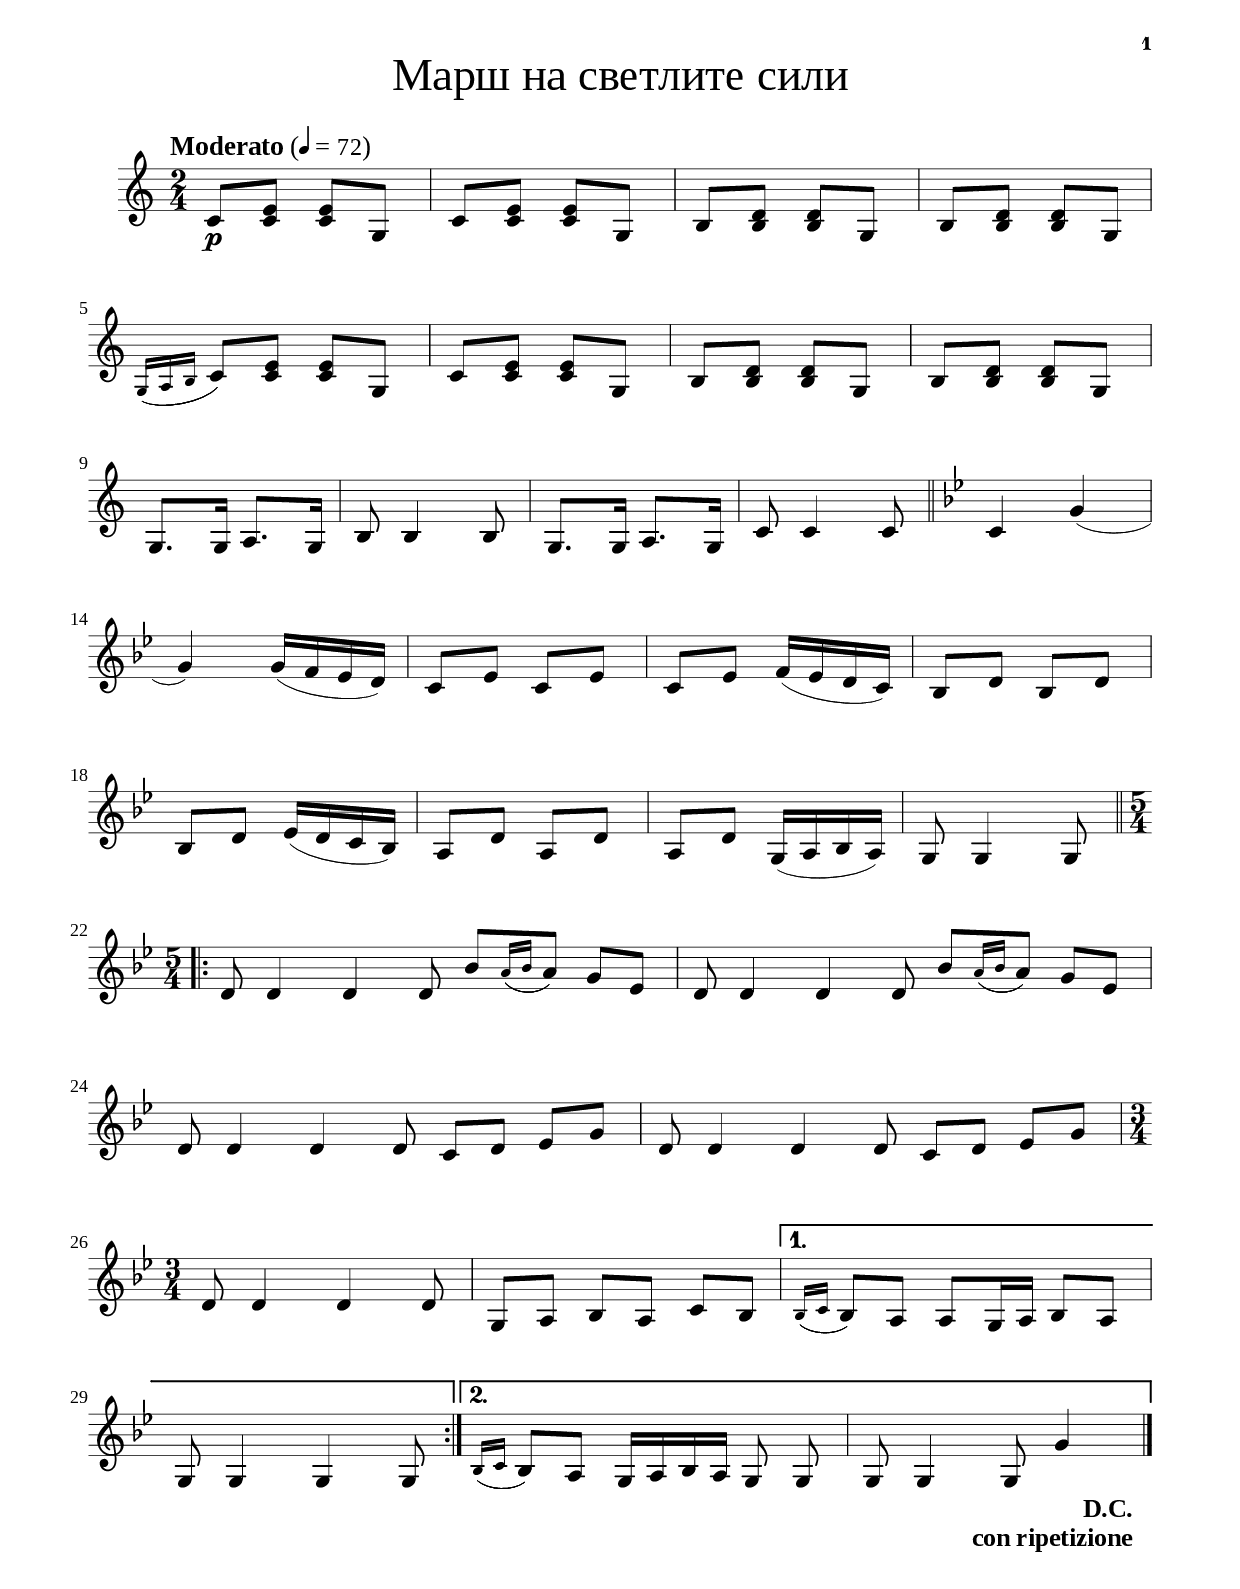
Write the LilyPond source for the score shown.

\version "2.24.4"

% include paper part and global functions
\include "include/globals.ily"
\bookpart {
  \label #'ref162
  \tocItem \markup "Марш на светлите сили"
  \paper {
    print-all-headers = ##t
    print-page-number = ##t
    print-first-page-number = ##t


    % put page numbers on the top and change the font style.
    oddHeaderMarkup = \markup
    \fill-line {
      ""
      \unless \on-first-page-of-part \fromproperty #'header:instrument
      \if \should-print-page-number \abs-fontsize #7 { \number \fromproperty #'page:page-number-string }
    }
    %% evenHeaderMarkup would inherit the value of
    %% oddHeaderMarkup if it were not defined here
    evenHeaderMarkup = \markup
    \fill-line {
      \if \should-print-page-number \abs-fontsize #7 { \number \fromproperty #'page:page-number-string }
      \unless \on-first-page-of-part \fromproperty #'header:instrument
      ""
    }

    oddFooterMarkup = \markup ""

    evenFooterMarkup = ""
    left-margin = 1.5\cm
    right-margin = 1.5\cm
    top-margin = 1\cm
    bottom-margin = 1.2\cm
    ragged-bottom = ##t % do not spread the staves to fill the whole vertical space
    top-markup-spacing.basic-distance = 0\mm % margin between page number and system for the first page
    top-system-spacing.basic-distance = 10\mm % margin between page number and system for the other pages

    % change distance between staves
    system-system-spacing =
    #'((basic-distance . 15)
       (minimum-distance . 6)
       (padding . 1)
       (stretchability . 12))
  }


  \score {
    \include "include/score-layout.ily"
    \new Voice \absolute {
      \clef treble
      \key c \major
      \time 2/4
      \tempoFunc "Moderato" 4 "72"
      \autoBeamOff
      c'8 \p [<e'
      c'>8]   <e'
      c'>8  [g8] | % 2
      c'8  [<e'
      c'>8]  <e'
      c'>8  [g8] | % 3
      b8  [<d'
      b>8]   <d'
      b>8 [g8] | % 4
      b8  [<d'
      b>8] <d'
      b>8 [g8] \break | % 5
      \acciaccatura { g16 [( a16 b16 ]} c'8 ) [<e'
      c'>8] <e'
      c'>8 [g8] | % 6
      c'8 [<e'
      c'>8]  <e'
      c'>8  [g8] | % 7
      b8 [<d'
      b>8] <d'
      b>8 [g8] | % 8
      b8 [ <d'
      b>8] <d'
      b>8 [g8] \break | % 9
      g8. [g16] a8. [g16] |
      b8 b4 b8 | % 11
      g8. [g16] a8. [g16] | % 12
      c'8 c'4 c'8 \bar "||"
      \key g \minor c'4 g'4 ( \break | % 14
      g'4 ) g'16 [( f'16 es'16 d'16 )] | % 15
      c'8 [es'8] c'8 [es'8] | % 16
      c'8 [es'8] f'16 [( es'16 d'16 c'16 )] | % 17
      bes8 [d'8] bes8 [d'8] \break | % 18
      bes8 [d'8] es'16 ([ d'16 c'16 bes16 ]) | % 19
      a8 [d'8] a8 [d'8] |
      a8 [d'8] g16 ([ a16 bes16 a16 ]) | % 21
      g8 g4 g8 \bar "||"
      \break | % 22
      \time 5/4
      \bar ".|:-||"  \repeat volta 2 {
        d'8 d'4 d'4 d'8 bes'8[ \acciaccatura { a'16 ( [bes'16] } a'8] ) g'8
        [es'8] | % 23
        d'8 d'4 d'4 d'8 bes'8[ \acciaccatura { a'16 ( [bes'16] } a'8] ) g'8
        [es'8] \break | % 24
        d'8 d'4 d'4 d'8 c'8 [d'8] es'8 [g'8] | % 25
        d'8 d'4 d'4 d'8 c'8 [d'8] es'8 [g'8] \break | % 26
        \time 3/4  d'8 d'4 d'4 d'8 | % 27
        g8 [a8] bes8 [a8] c'8 [bes8] |  % 28
      }
      \alternative {
        {
          \acciaccatura { bes16 ( [c'16] } bes8 ) [a8] a8 [g16 a16] bes8 [a8]
          \break | % 29
          g8 g4 g4 g8     |
        }
        {
          \acciaccatura { bes16 ( [c'16] } bes8 ) [a8] g16 [a16 bes16 a16] g8 g8 | % 31
          g8 g4 g8 g'4 \bar "|."
        }
      }
    }

    \addlyrics {}

    \header {
      title = \titleFunc #'ref_desc_17 "Марш на светлите сили" "Marš na svetlite sili  – Marsch der lichen Mächte"
    }

    \midi{}

  } % score

  \markup \dcr-two "D.C." "con ripetizione" #6

} % bookpart
